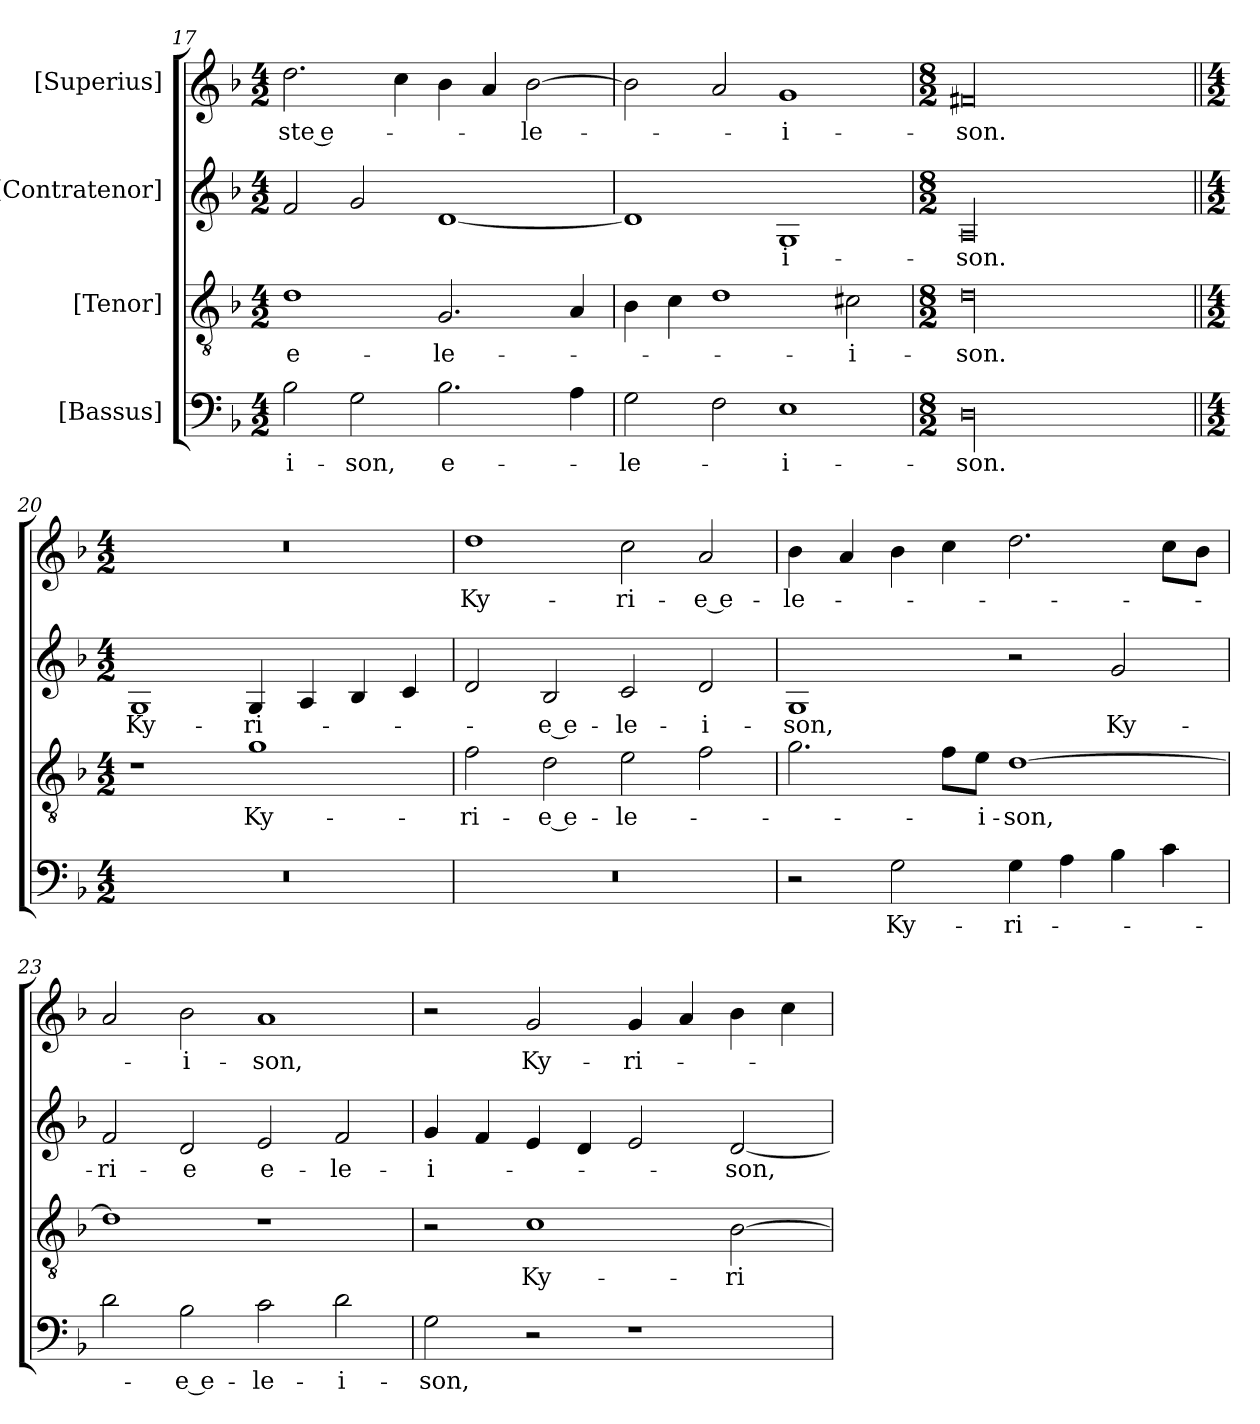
**kern	**text	**kern	**text	**kern	**text	**kern	**text
*part4	*part4	*part3	*part3	*part2	*part2	*part1	*part1
*staff4	*staff4	*staff3	*staff3	*staff2	*staff2	*staff1	*staff1
*I"[Bassus]	*	*I"[Tenor]	*	*I"[Contratenor]	*	*I"[Superius]	*
*clefF4	*	*clefGv2	*	*clefG2	*	*clefG2	*
*k[b-]	*	*k[b-]	*	*k[b-]	*	*k[b-]	*
*M4/2	*	*M4/2	*	*M4/2	*	*M4/2	*
=17	=17	=17	=17	=17	=17	=17	=17
2B-\	-i-	1d\	e-	2f/	.	2.dd\	-ste e-
2G\	-son,	.	.	2g/	.	.	.
.	.	.	.	.	.	4cc\	.
2.B-\	e-	2.G/	-le-	[1d/	.	4b-\	.
.	.	.	.	.	.	4a/	.
.	.	.	.	.	.	[2b-\	-le-
4A\	.	4A/	.	.	.	.	.
=18	=18	=18	=18	=18	=18	=18	=18
2G\	-le-	4B-\	.	1d/]	.	2b-\]	.
.	.	4c\	.	.	.	.	.
2F\	.	1d\	.	.	.	2a/	.
1E\	-i-	.	.	1G/	-i-	1g/	-i-
.	.	2c#X\	-i-	.	.	.	.
=19	=19	=19	=19	=19	=19	=19	=19
*M8/2	*	*M8/2	*	*M8/2	*	*M8/2	*
00D\	-son.	00d\	-son.	00A/	-son.	00f#X/	-son.
=20||	=20||	=20||	=20||	=20||	=20||	=20||	=20||
*M4/2	*	*M4/2	*	*M4/2	*	*M4/2	*
0r	.	1r	.	1G/	Ky-	0r	.
.	.	1g\	Ky-	4G/	-ri-	.	.
.	.	.	.	4A/	.	.	.
.	.	.	.	4B-/	.	.	.
.	.	.	.	4c/	.	.	.
=21	=21	=21	=21	=21	=21	=21	=21
0r	.	2f\	-ri-	2d/	.	1dd\	Ky-
.	.	2d\	-e e-	2B-/	-e e-	.	.
.	.	2e\	-le-	2c/	-le-	2cc\	-ri-
.	.	2f\	.	2d/	-i-	2a/	-e e-
=22	=22	=22	=22	=22	=22	=22	=22
2r	.	2.g\	.	1G/	-son,	4b-\	-le-
.	.	.	.	.	.	4a/	.
2G\	Ky-	.	.	.	.	4b-\	.
.	.	8f\L	.	.	.	4cc\	.
.	.	8e\J	-i-	.	.	.	.
4G\	-ri-	[1d\	-son,	2r	.	2.dd\	.
4A\	.	.	.	.	.	.	.
4B-\	.	.	.	2g/	Ky-	.	.
4c\	.	.	.	.	.	8cc\L	.
.	.	.	.	.	.	8b-\J	.
=23	=23	=23	=23	=23	=23	=23	=23
2d\	.	1d\]	.	2f/	-ri-	2a/	.
2B-\	-e e-	.	.	2d/	-e	2b-\	-i-
2c\	-le-	1r	.	2e/	e-	1a/	-son,
2d\	-i-	.	.	2f/	-le-	.	.
=24	=24	=24	=24	=24	=24	=24	=24
2G\	-son,	2r	.	4g/	-i-	2r	.
.	.	.	.	4f/	.	.	.
2r	.	1c\	Ky-	4e/	.	2g/	Ky-
.	.	.	.	4d/	.	.	.
1r	.	.	.	2e/	.	4g/	-ri-
.	.	.	.	.	.	4a/	.
.	.	[2B-\	-ri-	[2d/	-son,	4b-\	.
.	.	.	.	.	.	4cc\	.
=	=	=	=	=	=	=	=
*-	*-	*-	*-	*-	*-	*-	*-
